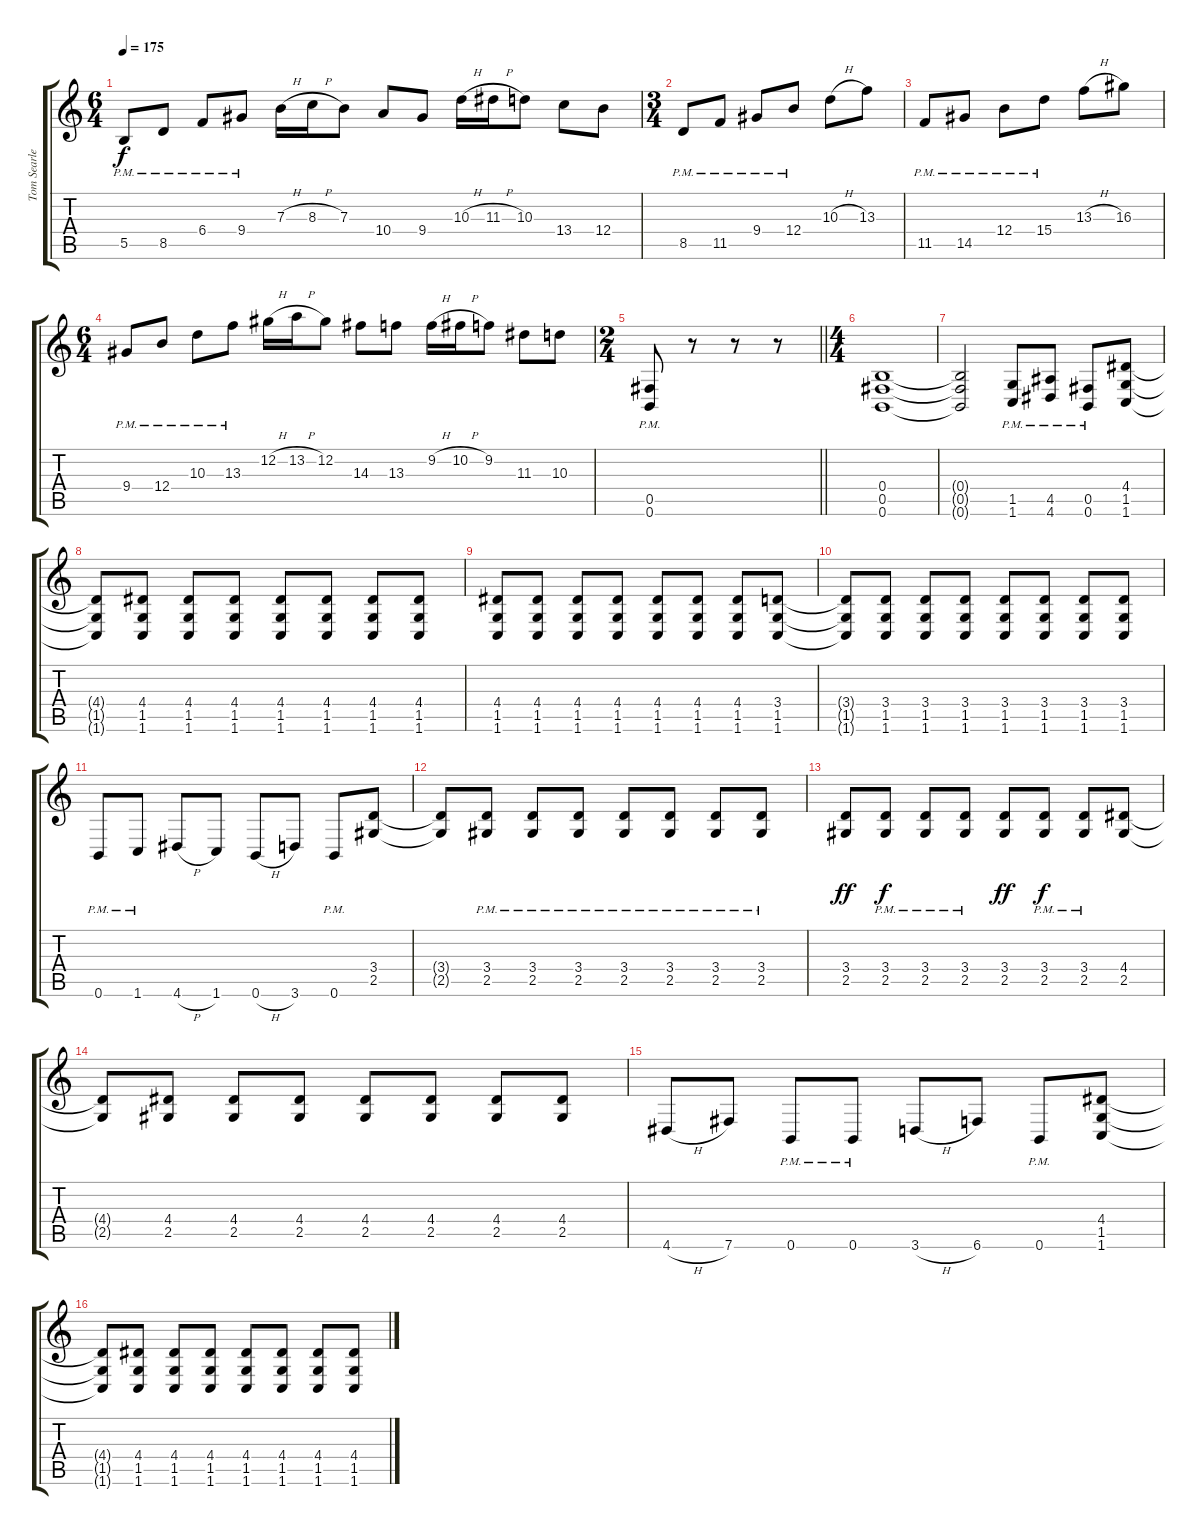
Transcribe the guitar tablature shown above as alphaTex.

\track ("Tom Searle" "Tom Searle") {instrument distortionguitar}
\staff {score tabs}
\tuning (Db4 Ab3 E3 B2 Gb2 B1) {hide}
\ts (6 4)
\tempo 175
\clef g2
\ks c
5.5{pm}.8{dy f} 8.5{pm}.8 6.4{pm}.8 9.4{pm}.8 7.3{h}.16 8.3{h}.16 7.3.8 10.4.8 9.4.8 10.3{h}.16 11.3{h}.16 10.3.8 13.4.8 12.4.8 |
\ts (3 4)
8.5{pm}.8 11.5{pm}.8 9.4{pm}.8 12.4{pm}.8 10.3{h}.8 13.3.8 |
11.5{pm}.8 14.5{pm}.8 12.4{pm}.8 15.4{pm}.8 13.3{h}.8 16.3.8 |
\ts (6 4)
9.4{pm}.8 12.4{pm}.8 10.3{pm}.8 13.3{pm}.8 12.2{h}.16 13.2{h}.16 12.2.8 14.3.8 13.3.8 9.2{h}.16 10.2{h}.16 9.2.8 11.3.8 10.3.8 |
\ts (2 4)
\barLineRight lightlight
(0.5{pm} 0.6{pm}).8 r.8 r.8 r.8 |
\ts (4 4)
(0.4 0.5 0.6).1 |
(0.4{t} 0.5{t} 0.6{t}).2 (1.5{pm} 1.6{pm}).8 (4.5{pm} 4.6{pm}).8 (0.5{pm} 0.6{pm}).8 (4.4 1.5 1.6).8 |
(4.4{t} 1.5{t} 1.6{t}).8 (4.4 1.5 1.6).8 (4.4 1.5 1.6).8 (4.4 1.5 1.6).8 (4.4 1.5 1.6).8 (4.4 1.5 1.6).8 (4.4 1.5 1.6).8 (4.4 1.5 1.6).8 |
(4.4 1.5 1.6).8 (4.4 1.5 1.6).8 (4.4 1.5 1.6).8 (4.4 1.5 1.6).8 (4.4 1.5 1.6).8 (4.4 1.5 1.6).8 (4.4 1.5 1.6).8 (3.4 1.5 1.6).8 |
(3.4{t} 1.5{t} 1.6{t}).8 (3.4 1.5 1.6).8 (3.4 1.5 1.6).8 (3.4 1.5 1.6).8 (3.4 1.5 1.6).8 (3.4 1.5 1.6).8 (3.4 1.5 1.6).8 (3.4 1.5 1.6).8 |
0.6{pm}.8 1.6{pm}.8 4.6{h}.8 1.6.8 0.6{h}.8 3.6.8 0.6{pm}.8 (3.4 2.5).8 |
(3.4{t} 2.5{t}).8 (3.4{pm} 2.5{pm}).8 (3.4{pm} 2.5{pm}).8 (3.4{pm} 2.5{pm}).8 (3.4{pm} 2.5{pm}).8 (3.4{pm} 2.5{pm}).8 (3.4{pm} 2.5{pm}).8 (3.4{pm} 2.5{pm}).8 |
(3.4 2.5).8{dy ff} (3.4{pm} 2.5{pm}).8{dy f} (3.4{pm} 2.5{pm}).8 (3.4{pm} 2.5{pm}).8 (3.4 2.5).8{dy ff} (3.4{pm} 2.5{pm}).8{dy f} (3.4{pm} 2.5{pm}).8 (4.4 2.5).8 |
(4.4{t} 2.5{t}).8 (4.4 2.5).8 (4.4 2.5).8 (4.4 2.5).8 (4.4 2.5).8 (4.4 2.5).8 (4.4 2.5).8 (4.4 2.5).8 |
4.6{h}.8 7.6.8 0.6{pm}.8 0.6{pm}.8 3.6{h}.8 6.6.8 0.6{pm}.8 (4.4 1.5 1.6).8 |
(4.4{t} 1.5{t} 1.6{t}).8 (4.4 1.5 1.6).8 (4.4 1.5 1.6).8 (4.4 1.5 1.6).8 (4.4 1.5 1.6).8 (4.4 1.5 1.6).8 (4.4 1.5 1.6).8 (4.4 1.5 1.6).8
